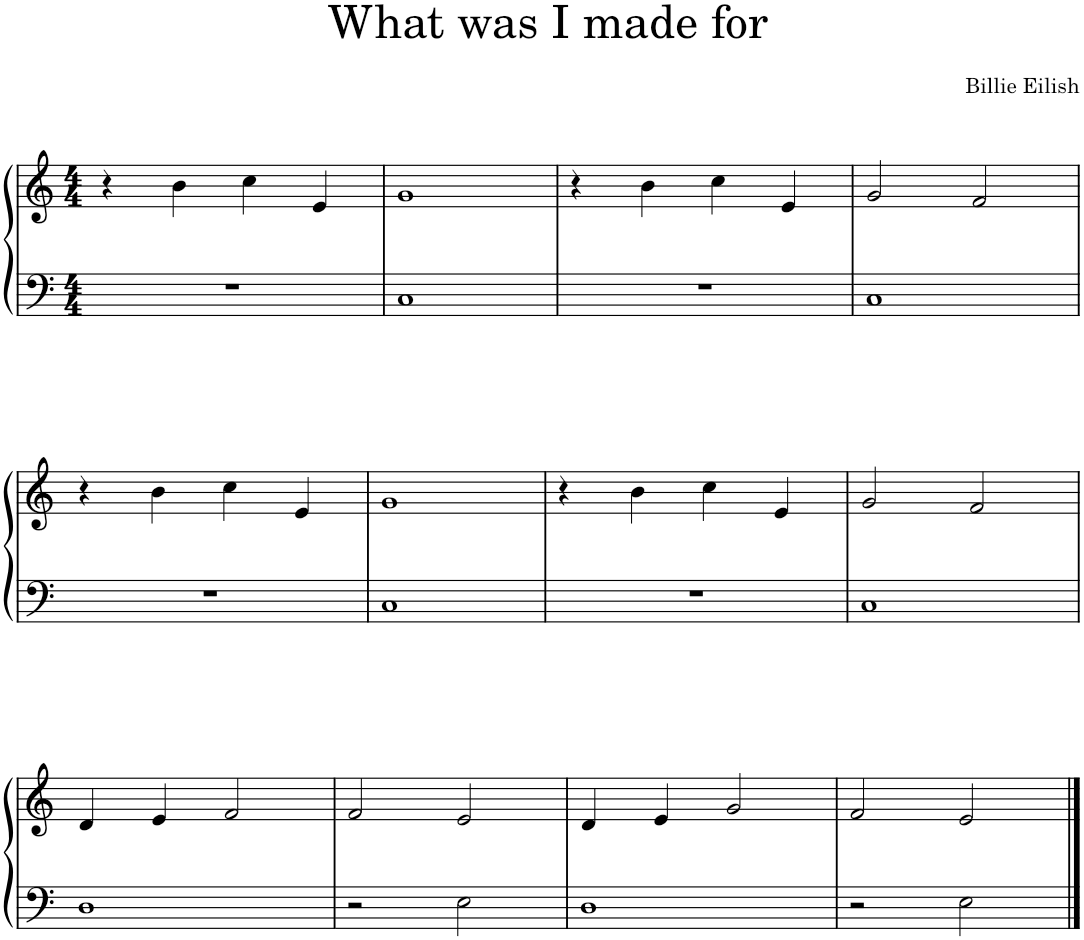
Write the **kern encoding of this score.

**kern	**kern
*part1	*part1
*staff2	*staff1
*I"Piano	*
*I'Pno.	*
*clefF4	*clefG2
*k[]	*k[]
*M4/4	*M4/4
=1	=1
1r	4r
.	4b\
.	4cc\
.	4e/
=2	=2
1C	1g
=3	=3
1r	4r
.	4b\
.	4cc\
.	4e/
=4	=4
1C	2g/
.	2f/
!!LO:LB:g=z
=5	=5
1r	4r
.	4b\
.	4cc\
.	4e/
=6	=6
1C	1g
=7	=7
1r	4r
.	4b\
.	4cc\
.	4e/
=8	=8
1C	2g/
.	2f/
!!LO:LB:g=z
=9	=9
1D	4d/
.	4e/
.	2f/
=10	=10
2r	2f/
2E\	2e/
=11	=11
1D	4d/
.	4e/
.	2g/
=12	=12
2r	2f/
2E\	2e/
==	==
*-	*-
